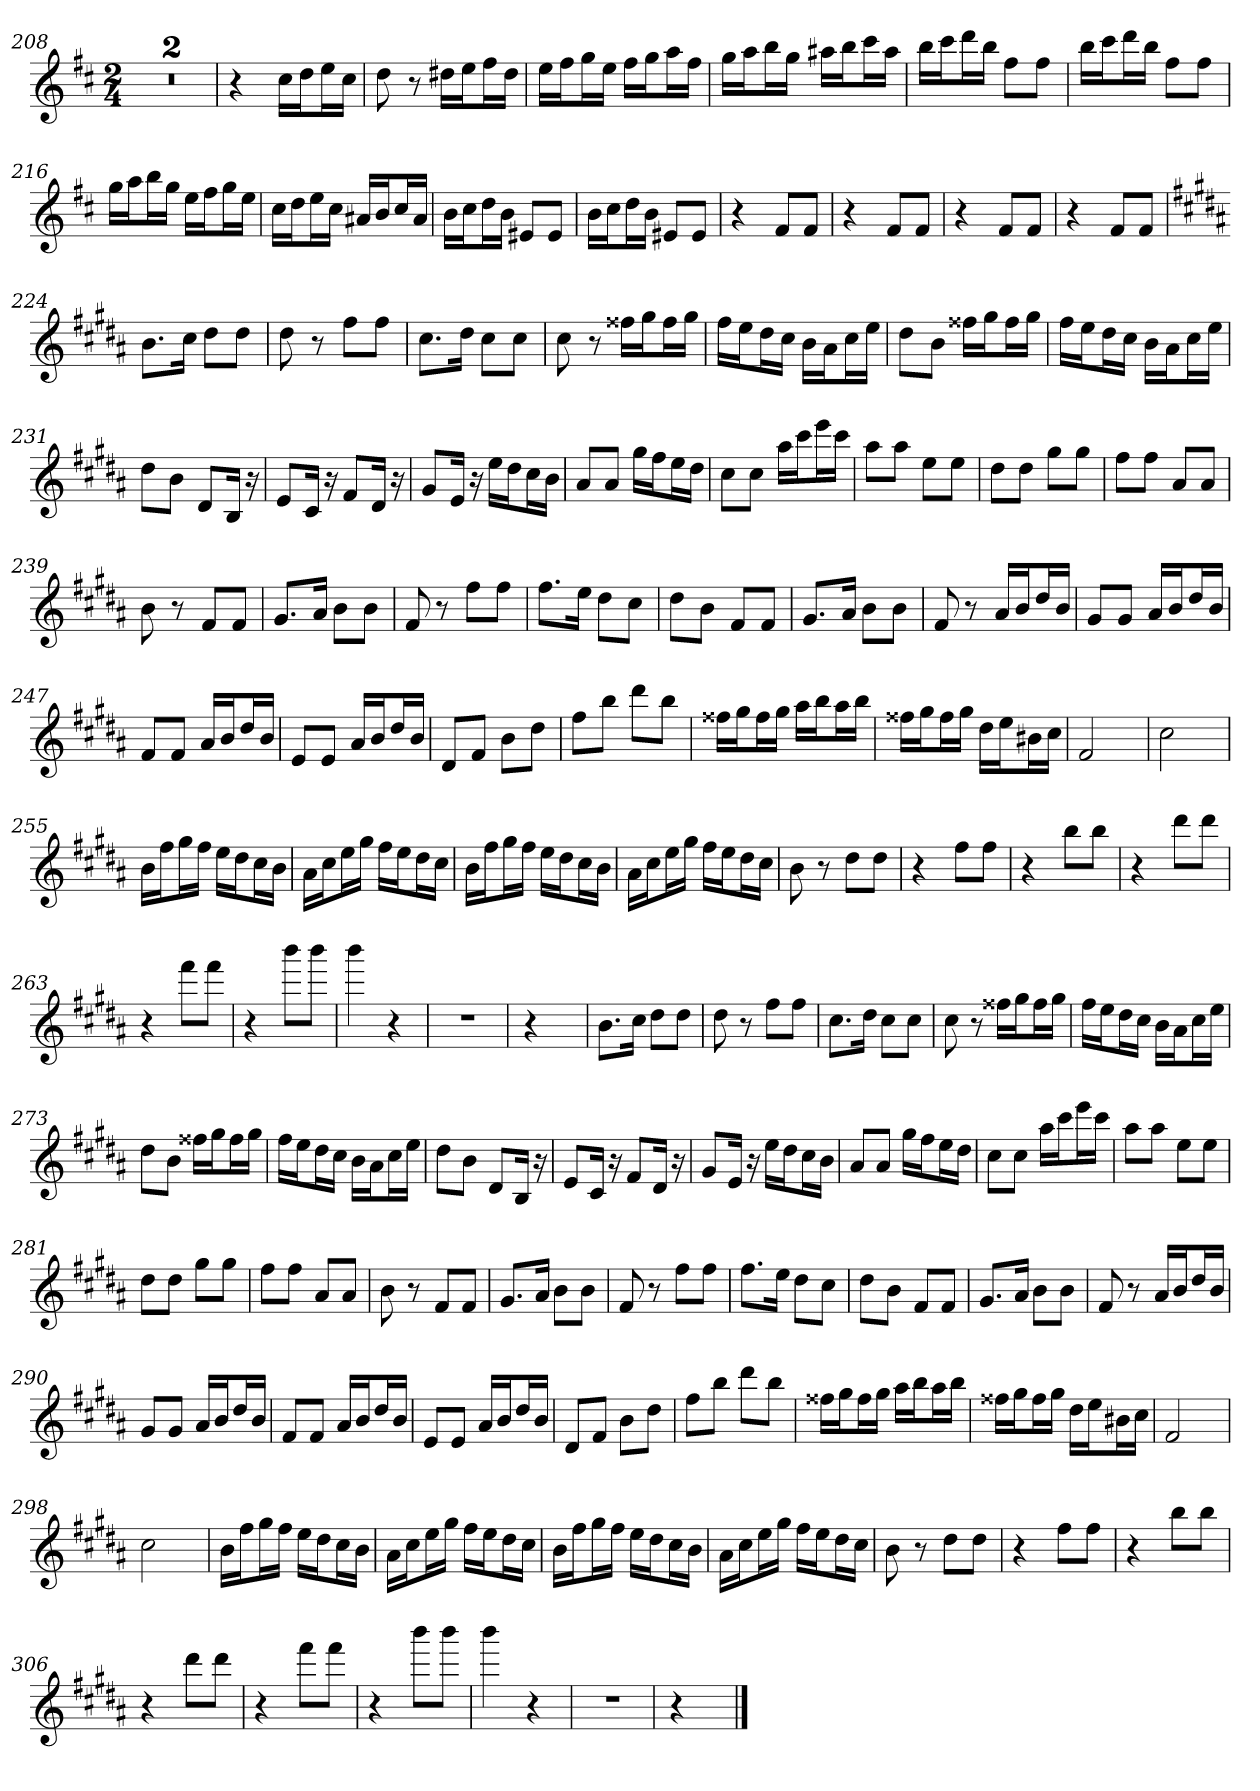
**kern
*part1
*staff1
*clefG2
*k[f#c#]
*D:
*M2/4
=208
2r
=209
2r
=210
4r
16cc#\LL
16dd\J
16ee\L
16cc#\JJ
=211
8dd
8r
16dd#X\LL
16ee\J
16ff#\L
16dd#\JJ
=212
16ee\LL
16ff#\J
16gg\L
16ee\JJ
16ff#\LL
16gg\J
16aa\L
16ff#\JJ
=213
16gg\LL
16aa\J
16bb\L
16gg\JJ
16aa#X\LL
16bb\J
16ccc#\L
16aa#\JJ
=214
16bb\LL
16ccc#\J
16ddd\L
16bb\JJ
8ff#\L
8ff#\J
=215
16bb\LL
16ccc#\J
16ddd\L
16bb\JJ
8ff#\L
8ff#\J
=216
16gg\LL
16aa\J
16bb\L
16gg\JJ
16ee\LL
16ff#\J
16gg\L
16ee\JJ
=217
16cc#\LL
16dd\J
16ee\L
16cc#\JJ
16a#X/LL
16b/J
16cc#/L
16a#/JJ
=218
16b\LL
16cc#\J
16dd\L
16b\JJ
8e#X/L
8e#/J
=219
16b\LL
16cc#\J
16dd\L
16b\JJ
8e#X/L
8e#/J
=220
4r
8f#/L
8f#/J
=221
4r
8f#/L
8f#/J
=222
4r
8f#/L
8f#/J
=223
4r
8f#/L
8f#/J
=224
*k[f#c#g#d#a#]
*B:
8.b\L
16cc#\Jk
8dd#\L
8dd#\J
=225
8dd#
8r
8ff#\L
8ff#\J
=226
8.cc#\L
16dd#\Jk
8cc#\L
8cc#\J
=227
8cc#
8r
16ff##X\LL
16gg#\J
16ff##\L
16gg#\JJ
=228
16ff#\LL
16ee\J
16dd#\L
16cc#\JJ
16b\LL
16a#\J
16cc#\L
16ee\JJ
=229
8dd#\L
8b\J
16ff##X\LL
16gg#\J
16ff##\L
16gg#\JJ
=230
16ff#\LL
16ee\J
16dd#\L
16cc#\JJ
16b\LL
16a#\J
16cc#\L
16ee\JJ
=231
8dd#\L
8b\J
8d#/L
16B/Jk
16r
=232
8e/L
16c#/Jk
16r
8f#/L
16d#/Jk
16r
=233
8g#/L
16e/Jk
16r
16ee\LL
16dd#\J
16cc#\L
16b\JJ
=234
8a#/L
8a#/J
16gg#\LL
16ff#\J
16ee\L
16dd#\JJ
=235
8cc#\L
8cc#\J
16aa#\LL
16ccc#\J
16eee\L
16ccc#\JJ
=236
8aa#\L
8aa#\J
8ee\L
8ee\J
=237
8dd#\L
8dd#\J
8gg#\L
8gg#\J
=238
8ff#\L
8ff#\J
8a#/L
8a#/J
=239
8b
8r
8f#/L
8f#/J
=240
8.g#/L
16a#/Jk
8b\L
8b\J
=241
8f#
8r
8ff#\L
8ff#\J
=242
8.ff#\L
16ee\Jk
8dd#\L
8cc#\J
=243
8dd#\L
8b\J
8f#/L
8f#/J
=244
8.g#/L
16a#/Jk
8b\L
8b\J
=245
8f#
8r
16a#/LL
16b/J
16dd#/L
16b/JJ
=246
8g#/L
8g#/J
16a#/LL
16b/J
16dd#/L
16b/JJ
=247
8f#/L
8f#/J
16a#/LL
16b/J
16dd#/L
16b/JJ
=248
8e/L
8e/J
16a#/LL
16b/J
16dd#/L
16b/JJ
=249
8d#/L
8f#/J
8b\L
8dd#\J
=250
8ff#\L
8bb\J
8ddd#\L
8bb\J
=251
16ff##X\LL
16gg#\J
16ff##\L
16gg#\JJ
16aa#\LL
16bb\J
16aa#\L
16bb\JJ
=252
16ff##X\LL
16gg#\J
16ff##\L
16gg#\JJ
16dd#\LL
16ee\J
16b#X\L
16cc#\JJ
=253
2f#
=254
2cc#
=255
16b\LL
16ff#\J
16gg#\L
16ff#\JJ
16ee\LL
16dd#\J
16cc#\L
16b\JJ
=256
16a#\LL
16cc#\J
16ee\L
16gg#\JJ
16ff#\LL
16ee\J
16dd#\L
16cc#\JJ
=257
16b\LL
16ff#\J
16gg#\L
16ff#\JJ
16ee\LL
16dd#\J
16cc#\L
16b\JJ
=258
16a#\LL
16cc#\J
16ee\L
16gg#\JJ
16ff#\LL
16ee\J
16dd#\L
16cc#\JJ
=259
8b
8r
8dd#\L
8dd#\J
=260
4r
8ff#\L
8ff#\J
=261
4r
8bb\L
8bb\J
=262
4r
8ddd#\L
8ddd#\J
=263
4r
8fff#\L
8fff#\J
=264
4r
8bbb\L
8bbb\J
=265
4bbb
4r
=266
2r
=267
4r
=268
8.b\L
16cc#\Jk
8dd#\L
8dd#\J
=269
8dd#
8r
8ff#\L
8ff#\J
=270
8.cc#\L
16dd#\Jk
8cc#\L
8cc#\J
=271
8cc#
8r
16ff##X\LL
16gg#\J
16ff##\L
16gg#\JJ
=272
16ff#\LL
16ee\J
16dd#\L
16cc#\JJ
16b\LL
16a#\J
16cc#\L
16ee\JJ
=273
8dd#\L
8b\J
16ff##X\LL
16gg#\J
16ff##\L
16gg#\JJ
=274
16ff#\LL
16ee\J
16dd#\L
16cc#\JJ
16b\LL
16a#\J
16cc#\L
16ee\JJ
=275
8dd#\L
8b\J
8d#/L
16B/Jk
16r
=276
8e/L
16c#/Jk
16r
8f#/L
16d#/Jk
16r
=277
8g#/L
16e/Jk
16r
16ee\LL
16dd#\J
16cc#\L
16b\JJ
=278
8a#/L
8a#/J
16gg#\LL
16ff#\J
16ee\L
16dd#\JJ
=279
8cc#\L
8cc#\J
16aa#\LL
16ccc#\J
16eee\L
16ccc#\JJ
=280
8aa#\L
8aa#\J
8ee\L
8ee\J
=281
8dd#\L
8dd#\J
8gg#\L
8gg#\J
=282
8ff#\L
8ff#\J
8a#/L
8a#/J
=283
8b
8r
8f#/L
8f#/J
=284
8.g#/L
16a#/Jk
8b\L
8b\J
=285
8f#
8r
8ff#\L
8ff#\J
=286
8.ff#\L
16ee\Jk
8dd#\L
8cc#\J
=287
8dd#\L
8b\J
8f#/L
8f#/J
=288
8.g#/L
16a#/Jk
8b\L
8b\J
=289
8f#
8r
16a#/LL
16b/J
16dd#/L
16b/JJ
=290
8g#/L
8g#/J
16a#/LL
16b/J
16dd#/L
16b/JJ
=291
8f#/L
8f#/J
16a#/LL
16b/J
16dd#/L
16b/JJ
=292
8e/L
8e/J
16a#/LL
16b/J
16dd#/L
16b/JJ
=293
8d#/L
8f#/J
8b\L
8dd#\J
=294
8ff#\L
8bb\J
8ddd#\L
8bb\J
=295
16ff##X\LL
16gg#\J
16ff##\L
16gg#\JJ
16aa#\LL
16bb\J
16aa#\L
16bb\JJ
=296
16ff##X\LL
16gg#\J
16ff##\L
16gg#\JJ
16dd#\LL
16ee\J
16b#X\L
16cc#\JJ
=297
2f#
=298
2cc#
=299
16b\LL
16ff#\J
16gg#\L
16ff#\JJ
16ee\LL
16dd#\J
16cc#\L
16b\JJ
=300
16a#\LL
16cc#\J
16ee\L
16gg#\JJ
16ff#\LL
16ee\J
16dd#\L
16cc#\JJ
=301
16b\LL
16ff#\J
16gg#\L
16ff#\JJ
16ee\LL
16dd#\J
16cc#\L
16b\JJ
=302
16a#\LL
16cc#\J
16ee\L
16gg#\JJ
16ff#\LL
16ee\J
16dd#\L
16cc#\JJ
=303
8b
8r
8dd#\L
8dd#\J
=304
4r
8ff#\L
8ff#\J
=305
4r
8bb\L
8bb\J
=306
4r
8ddd#\L
8ddd#\J
=307
4r
8fff#\L
8fff#\J
=308
4r
8bbb\L
8bbb\J
=309
4bbb
4r
=310
2r
=311
4r
==
*-
